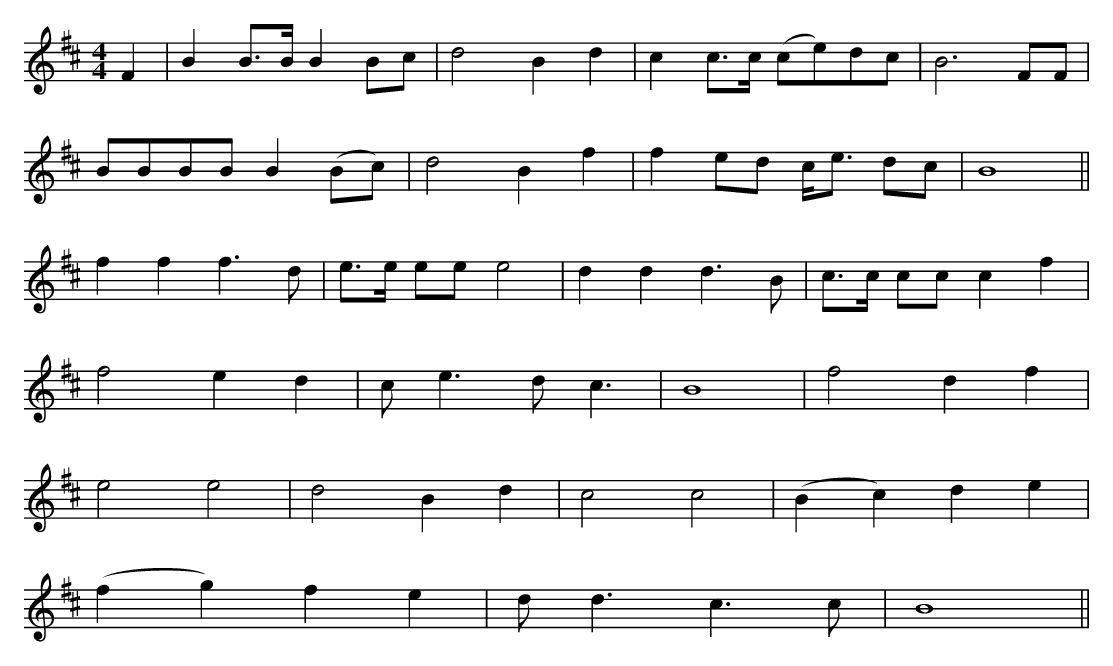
X:1
M:4/4
K:Edor
F2|B2 B>B B2 Bc|d4 B2 d2|c2 c>c (ce)dc|B6 FF|
BBBB B2 (Bc)|d4 B2 f2|f2 ed c<e dc|B8||
f2 f2 f3 d|e>e ee e4|d2 d2 d3 B|c>c cc c2 f2|
f4 e2 d2|c e3 d c3|B8|f4 d2 f2|
e4 e4|d4 B2 d2|c4 c4|(B2 c2) d2 e2|
(f2 g2) f2 e2|d d3 c3 c|B8||
